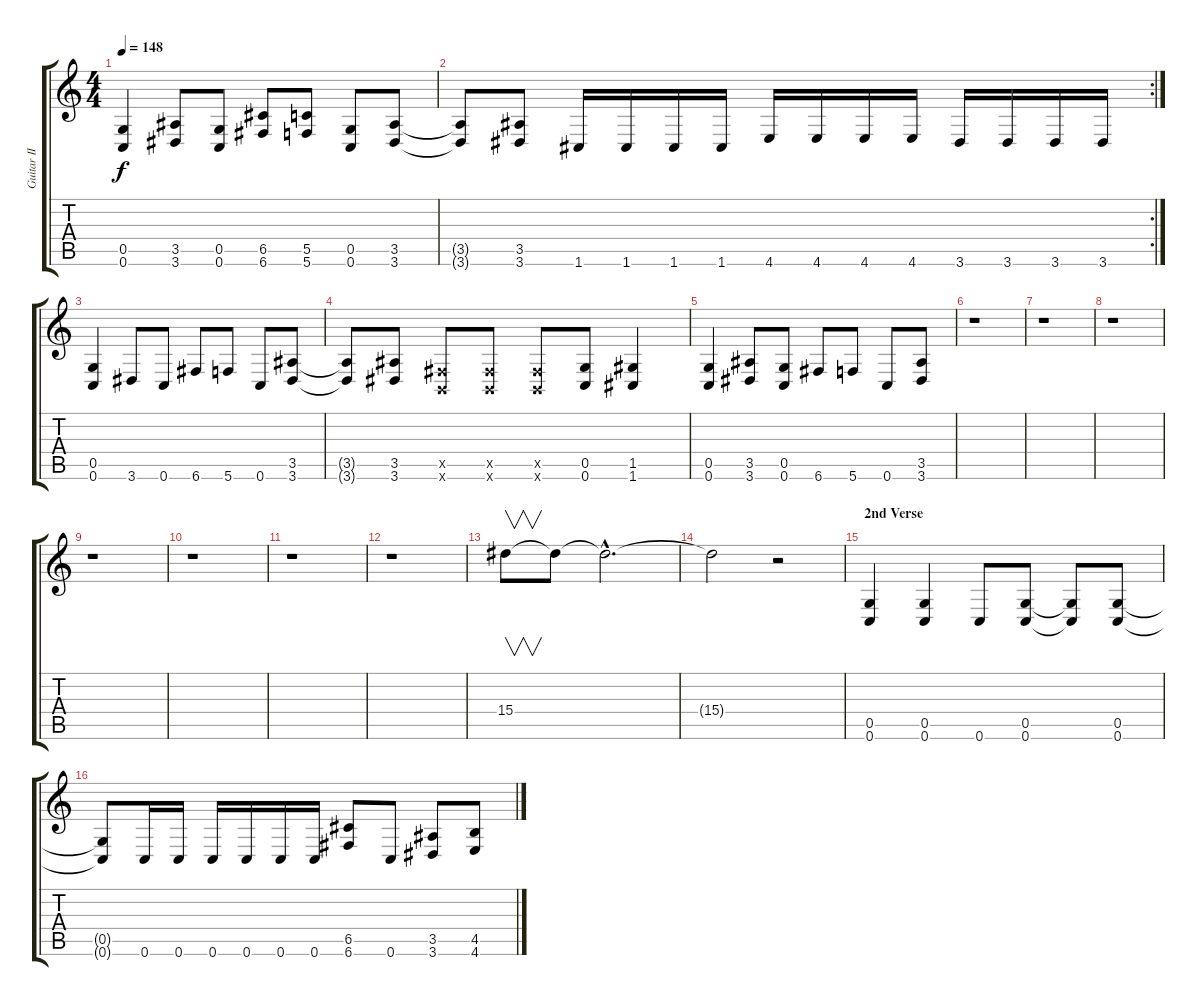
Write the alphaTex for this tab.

\track ("Guitar II" "Guitar II") {instrument distortionguitar}
\staff {score tabs}
\tuning (D4 A3 F3 C3 G2 C2) {hide}
\ts (4 4)
\tempo 148
\clef g2
\ks c
(0.5 0.6).4{dy f} (3.5 3.6).8 (0.5 0.6).8 (6.5 6.6).8 (5.5 5.6).8 (0.5 0.6).8 (3.5 3.6).8 |
\rc 2
(3.5{t} 3.6{t}).8 (3.5 3.6).8 1.6.16 1.6.16 1.6.16 1.6.16 4.6.16 4.6.16 4.6.16 4.6.16 3.6.16 3.6.16 3.6.16 3.6.16 |
(0.5 0.6).4 3.6.8 0.6.8 6.6.8 5.6.8 0.6.8 (3.5 3.6).8 |
(3.5{t} 3.6{t}).8 (3.5 3.6).8 (-1.5{x} -1.6{x}).8 (-1.5{x} -1.6{x}).8 (-1.5{x} -1.6{x}).8 (0.5 0.6).8 (1.5 1.6).4 |
(0.5 0.6).4 (3.5 3.6).8 (0.5 0.6).8 6.6.8 5.6.8 0.6.8 (3.5 3.6).8 |
r.1 |
r.1 |
r.1 |
r.1 |
r.1 |
r.1 |
r.1 |
15.4.8{v volume 2} 15.4{t}.8{volume 13} 15.4{hac t}.2{d} |
15.4{t}.2 r.2 |
\section ("" "2nd Verse")
(0.5 0.6).4 (0.5 0.6).4 0.6.8 (0.5 0.6).8 (0.5{t} 0.6{t}).8 (0.5 0.6).8 |
(0.5{t} 0.6{t}).8 0.6.16 0.6.16 0.6.16 0.6.16 0.6.16 0.6.16 (6.5 6.6).8 0.6.8 (3.5 3.6).8 (4.5 4.6).8
